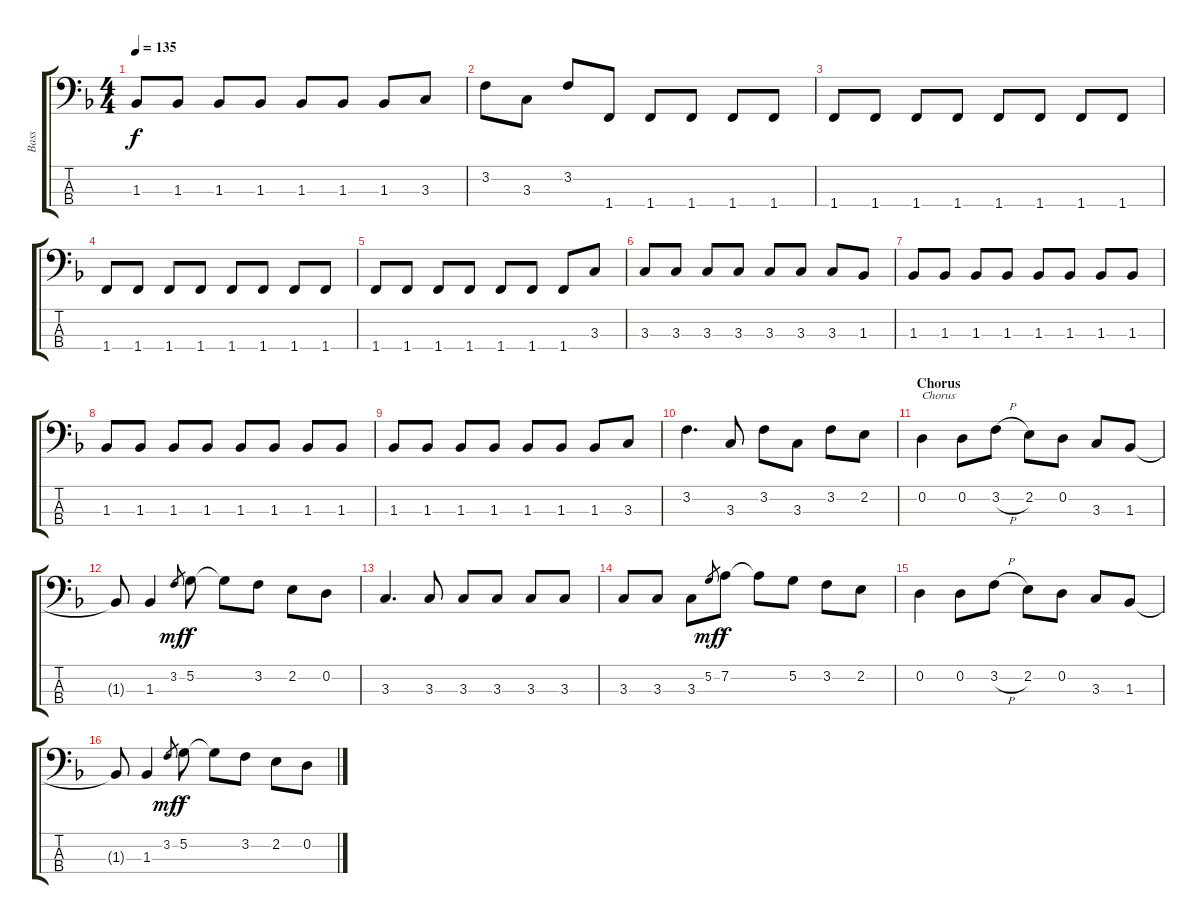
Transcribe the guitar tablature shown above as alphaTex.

\track ("Bass" "Bass") {instrument electricbassfinger}
\staff {score tabs}
\tuning (G2 D2 A1 E1) {hide}
\ts (4 4)
\tempo 135
\clef f4
\ks f
1.3.8{dy f} 1.3.8 1.3.8 1.3.8 1.3.8 1.3.8 1.3.8 3.3.8 |
3.2.8 3.3.8 3.2.8 1.4.8 1.4.8 1.4.8 1.4.8 1.4.8 |
1.4.8 1.4.8 1.4.8 1.4.8 1.4.8 1.4.8 1.4.8 1.4.8 |
1.4.8 1.4.8 1.4.8 1.4.8 1.4.8 1.4.8 1.4.8 1.4.8 |
1.4.8 1.4.8 1.4.8 1.4.8 1.4.8 1.4.8 1.4.8 3.3.8 |
3.3.8 3.3.8 3.3.8 3.3.8 3.3.8 3.3.8 3.3.8 1.3.8 |
1.3.8 1.3.8 1.3.8 1.3.8 1.3.8 1.3.8 1.3.8 1.3.8 |
1.3.8 1.3.8 1.3.8 1.3.8 1.3.8 1.3.8 1.3.8 1.3.8 |
1.3.8 1.3.8 1.3.8 1.3.8 1.3.8 1.3.8 1.3.8 3.3.8 |
3.2.4{d} 3.3.8 3.2.8 3.3.8 3.2.8 2.2.8 |
\section ("" "Chorus")
0.2.4{txt "Chorus"} 0.2.8 3.2{h}.8 2.2.8 0.2.8 3.3.8 1.3.8 |
1.3{t}.8 1.3.4 3.2.8{gr dy mf} 5.2.8{dy f} 5.2{t}.8 3.2.8 2.2.8 0.2.8 |
3.3.4{d} 3.3.8 3.3.8 3.3.8 3.3.8 3.3.8 |
3.3.8 3.3.8 3.3.8 5.2.8{gr dy mf} 7.2.8{dy f} 7.2{t}.8 5.2.8 3.2.8 2.2.8 |
0.2.4 0.2.8 3.2{h}.8 2.2.8 0.2.8 3.3.8 1.3.8 |
1.3{t}.8 1.3.4 3.2.8{gr dy mf} 5.2.8{dy f} 5.2{t}.8 3.2.8 2.2.8 0.2.8
